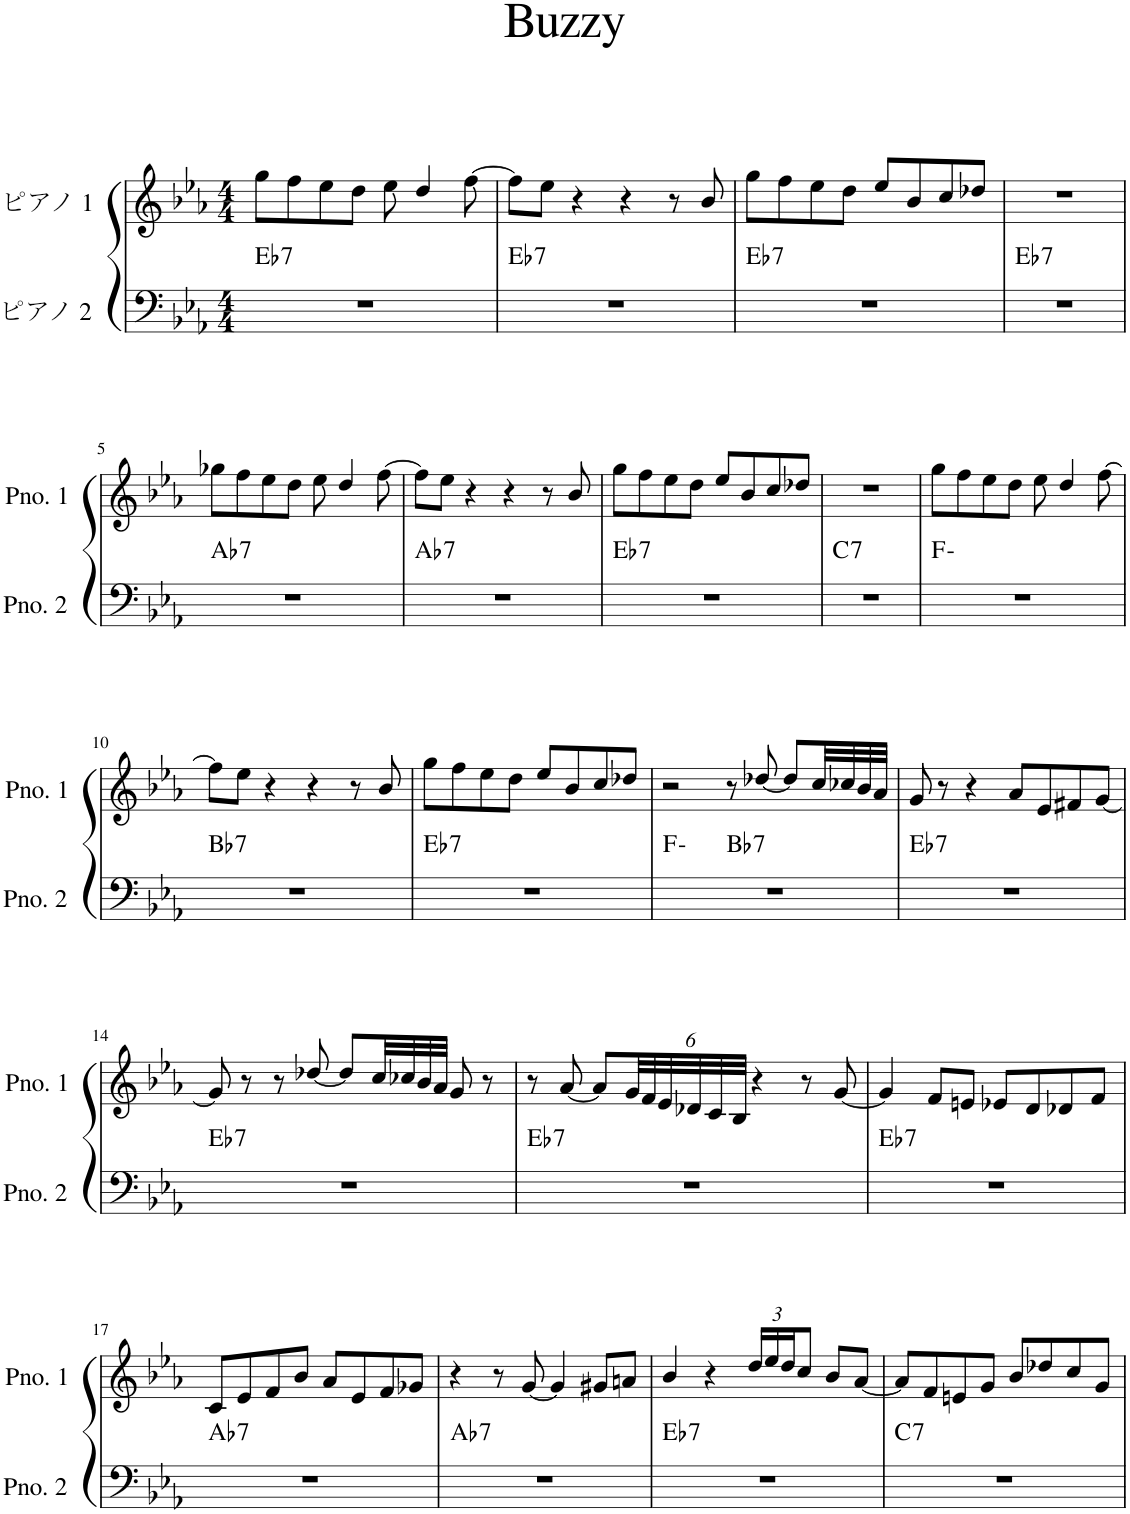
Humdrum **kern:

**kern	**harte	**kern
*part2	*part2	*part1
*staff2	*	*staff1
*I"ピアノ 2	*	*I"ピアノ 1
*clefF4	*	*clefG2
*k[b-e-a-]	*	*k[b-e-a-]
*M4/4	*	*M4/4
=1	=1	=1
!	!LO:H:kt=7	!
1r	Eb:7	8gg\L
.	.	8ff\
.	.	8ee-\
.	.	8dd\J
.	.	8ee-\
.	.	4dd/
.	.	[8ff\
=2	=2	=2
!	!LO:H:kt=7	!
1r	Eb:7	8ff\L]
.	.	8ee-\J
.	.	4r
.	.	4r
.	.	8r
.	.	8b-/
=3	=3	=3
!	!LO:H:kt=7	!
1r	Eb:7	8gg\L
.	.	8ff\
.	.	8ee-\
.	.	8dd\J
.	.	8ee-/L
.	.	8b-/
.	.	8cc/
.	.	8dd-X/J
=4	=4	=4
!	!LO:H:kt=7	!
1r	Eb:7	1r
!!LO:LB:g=z
=5	=5	=5
!	!LO:H:kt=7	!
1r	Ab:7	8gg-X\L
.	.	8ff\
.	.	8ee-\
.	.	8dd\J
.	.	8ee-\
.	.	4dd/
.	.	[8ff\
=6	=6	=6
!	!LO:H:kt=7	!
1r	Ab:7	8ff\L]
.	.	8ee-\J
.	.	4r
.	.	4r
.	.	8r
.	.	8b-/
=7	=7	=7
!	!LO:H:kt=7	!
1r	Eb:7	8gg\L
.	.	8ff\
.	.	8ee-\
.	.	8dd\J
.	.	8ee-/L
.	.	8b-/
.	.	8cc/
.	.	8dd-X/J
=8	=8	=8
!	!LO:H:kt=7	!
1r	C:7	1r
=9	=9	=9
1r	F:min	8gg\L
.	.	8ff\
.	.	8ee-\
.	.	8dd\J
.	.	8ee-\
.	.	4dd/
.	.	[8ff\
!!LO:LB:g=z
=10	=10	=10
!	!LO:H:kt=7	!
1r	Bb:7	8ff\L]
.	.	8ee-\J
.	.	4r
.	.	4r
.	.	8r
.	.	8b-/
=11	=11	=11
!	!LO:H:kt=7	!
1r	Eb:7	8gg\L
.	.	8ff\
.	.	8ee-\
.	.	8dd\J
.	.	8ee-/L
.	.	8b-/
.	.	8cc/
.	.	8dd-X/J
=12	=12	=12
*^	*	*
1r	2ryy	F:min	2r
!	!	!LO:H:kt=7	!
.	2ryy	Bb:7	8r
.	.	.	[8dd-X/
.	.	.	8dd-/L]
.	.	.	32cc/LL
.	.	.	32cc-X/
.	.	.	32b-/
.	.	.	32a-/JJJ
=13	=13	=13	=13
!	!	!LO:H:kt=7	!
*v	*v	*	*
1r	Eb:7	8g/
.	.	8r
.	.	4r
.	.	8a-/L
.	.	8e-/
.	.	8f#X/
.	.	[8g/J
!!LO:LB:g=z
=14	=14	=14
!	!LO:H:kt=7	!
1r	Eb:7	8g/]
.	.	8r
.	.	8r
.	.	[8dd-X/
.	.	8dd-/L]
.	.	32cc/LL
.	.	32cc-X/
.	.	32b-/
.	.	32a-/JJJ
.	.	8g/
.	.	8r
=15	=15	=15
!	!LO:H:kt=7	!
1r	Eb:7	8r
.	.	[8a-/
.	.	8a-/L]
*	*	*Xbrackettup
.	.	48g/LL
.	.	48f/
.	.	48e-/
.	.	48d-X/
.	.	48c/
.	.	48B-/JJJ
.	.	4r
.	.	8r
.	.	[8g/
=16	=16	=16
!	!LO:H:kt=7	!
1r	Eb:7	4g/]
.	.	8f/L
.	.	8en/J
.	.	8e-X/L
.	.	8d/
.	.	8d-X/
.	.	8f/J
!!LO:LB:g=z
=17	=17	=17
!	!LO:H:kt=7	!
1r	Ab:7	8c/L
.	.	8e-/
.	.	8f/
.	.	8b-/J
.	.	8a-/L
.	.	8e-/
.	.	8f/
.	.	8g-X/J
=18	=18	=18
!	!LO:H:kt=7	!
1r	Ab:7	4r
.	.	8r
.	.	[8g/
.	.	4g/]
.	.	8g#X/L
.	.	8an/J
=19	=19	=19
!	!LO:H:kt=7	!
1r	Eb:7	4b-/
.	.	4r
.	.	24dd/LL
.	.	24ee-/
.	.	24dd/J
.	.	8cc/J
.	.	8b-/L
.	.	[8a-/J
=20	=20	=20
!	!LO:H:kt=7	!
1r	C:7	8a-/L]
.	.	8f/
.	.	8en/
.	.	8g/J
.	.	8b-/L
.	.	8dd-X/
.	.	8cc/
.	.	8g/J
=	=	=
*-	*-	*-
